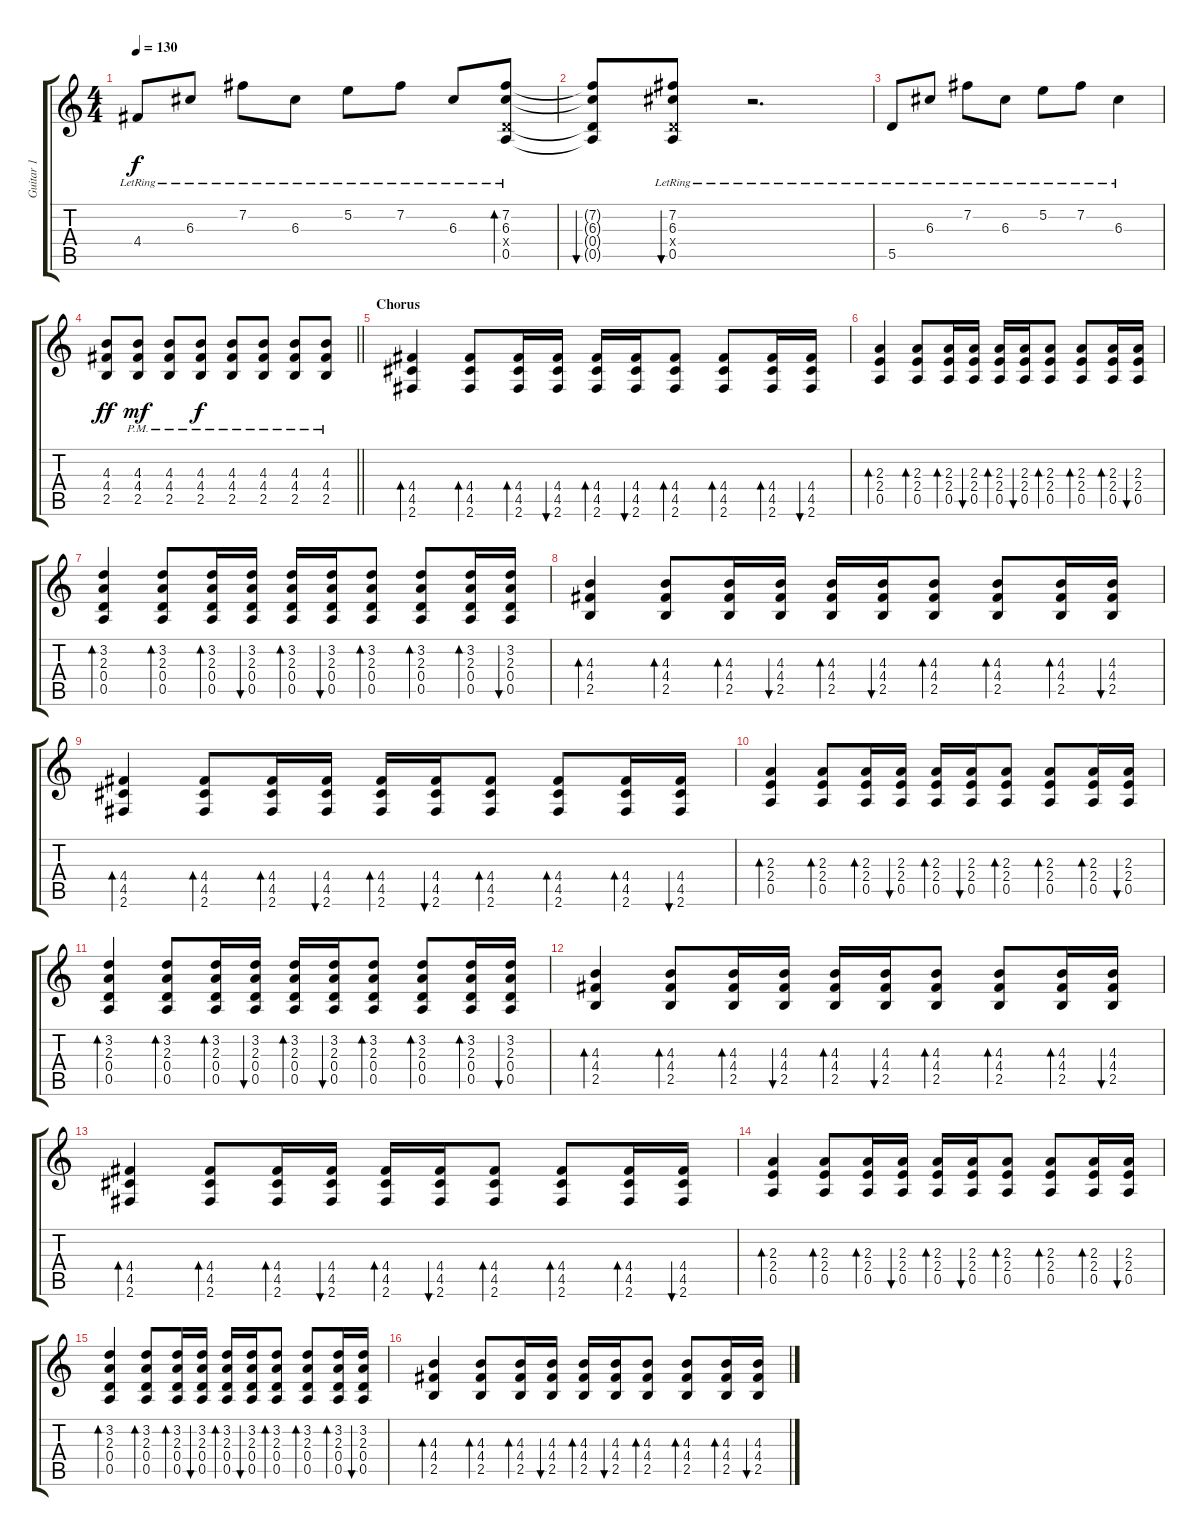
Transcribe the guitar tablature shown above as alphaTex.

\track ("Guitar 1" "Guitar 1") {instrument acousticguitarsteel}
\staff {score tabs}
\tuning (E4 B3 G3 D3 A2 E2) {hide}
\ts (4 4)
\tempo 130
\clef g2
\ks c
4.4{lr}.8{dy f} 6.3{lr}.8 7.2{lr}.8 6.3{lr}.8 5.2{lr}.8 7.2{lr}.8 6.3{lr}.8 (7.2 6.3 0.4{x} 0.5{lr}).8{bd 30} |
(7.2{t} 6.3{t} 0.4{t} 0.5{t}).8{bu 30} (7.2 6.3 0.4{x} 0.5{lr}).8{bu 30} r.2{d} |
5.5{lr}.8 6.3{lr}.8 7.2{lr}.8 6.3{lr}.8 5.2{lr}.8 7.2{lr}.8 6.3{lr}.4 |
\barLineRight lightlight
(4.3 4.4 2.5).8{dy ff} (4.3{pm} 4.4{pm} 2.5{pm}).8{dy mf} (4.3{pm} 4.4{pm} 2.5{pm}).8 (4.3{pm} 4.4{pm} 2.5{pm}).8{dy f} (4.3{pm} 4.4{pm} 2.5{pm}).8 (4.3{pm} 4.4{pm} 2.5).8 (4.3{pm} 4.4 2.5).8 (4.3{pm} 4.4 2.5).8 |
\section ("" "Chorus")
(4.4 4.5 2.6).4{bd 30} (4.4 4.5 2.6).8{bd 30} (4.4 4.5 2.6).16{bd 30} (4.4 4.5 2.6).16{bu 30} (4.4 4.5 2.6).16{bd 30} (4.4 4.5 2.6).16{bu 30} (4.4 4.5 2.6).8{bd 30} (4.4 4.5 2.6).8{bd 30} (4.4 4.5 2.6).16{bd 30} (4.4 4.5 2.6).16{bu 30} |
(2.3 2.4 0.5).4{bd 30} (2.3 2.4 0.5).8{bd 30} (2.3 2.4 0.5).16{bd 30} (2.3 2.4 0.5).16{bu 30} (2.3 2.4 0.5).16{bd 30} (2.3 2.4 0.5).16{bu 30} (2.3 2.4 0.5).8{bd 30} (2.3 2.4 0.5).8{bd 30} (2.3 2.4 0.5).16{bd 30} (2.3 2.4 0.5).16{bu 30} |
(3.2 2.3 0.4 0.5).4{bd 30} (3.2 2.3 0.4 0.5).8{bd 30} (3.2 2.3 0.4 0.5).16{bd 30} (3.2 2.3 0.4 0.5).16{bu 30} (3.2 2.3 0.4 0.5).16{bd 30} (3.2 2.3 0.4 0.5).16{bu 30} (3.2 2.3 0.4 0.5).8{bd 30} (3.2 2.3 0.4 0.5).8{bd 30} (3.2 2.3 0.4 0.5).16{bd 30} (3.2 2.3 0.4 0.5).16{bu 30} |
(4.3 4.4 2.5).4{bd 30} (4.3 4.4 2.5).8{bd 30} (4.3 4.4 2.5).16{bd 30} (4.3 4.4 2.5).16{bu 30} (4.3 4.4 2.5).16{bd 30} (4.3 4.4 2.5).16{bu 30} (4.3 4.4 2.5).8{bd 30} (4.3 4.4 2.5).8{bd 30} (4.3 4.4 2.5).16{bd 30} (4.3 4.4 2.5).16{bu 30} |
(4.4 4.5 2.6).4{bd 30} (4.4 4.5 2.6).8{bd 30} (4.4 4.5 2.6).16{bd 30} (4.4 4.5 2.6).16{bu 30} (4.4 4.5 2.6).16{bd 30} (4.4 4.5 2.6).16{bu 30} (4.4 4.5 2.6).8{bd 30} (4.4 4.5 2.6).8{bd 30} (4.4 4.5 2.6).16{bd 30} (4.4 4.5 2.6).16{bu 30} |
(2.3 2.4 0.5).4{bd 30} (2.3 2.4 0.5).8{bd 30} (2.3 2.4 0.5).16{bd 30} (2.3 2.4 0.5).16{bu 30} (2.3 2.4 0.5).16{bd 30} (2.3 2.4 0.5).16{bu 30} (2.3 2.4 0.5).8{bd 30} (2.3 2.4 0.5).8{bd 30} (2.3 2.4 0.5).16{bd 30} (2.3 2.4 0.5).16{bu 30} |
(3.2 2.3 0.4 0.5).4{bd 30} (3.2 2.3 0.4 0.5).8{bd 30} (3.2 2.3 0.4 0.5).16{bd 30} (3.2 2.3 0.4 0.5).16{bu 30} (3.2 2.3 0.4 0.5).16{bd 30} (3.2 2.3 0.4 0.5).16{bu 30} (3.2 2.3 0.4 0.5).8{bd 30} (3.2 2.3 0.4 0.5).8{bd 30} (3.2 2.3 0.4 0.5).16{bd 30} (3.2 2.3 0.4 0.5).16{bu 30} |
(4.3 4.4 2.5).4{bd 30} (4.3 4.4 2.5).8{bd 30} (4.3 4.4 2.5).16{bd 30} (4.3 4.4 2.5).16{bu 30} (4.3 4.4 2.5).16{bd 30} (4.3 4.4 2.5).16{bu 30} (4.3 4.4 2.5).8{bd 30} (4.3 4.4 2.5).8{bd 30} (4.3 4.4 2.5).16{bd 30} (4.3 4.4 2.5).16{bu 30} |
(4.4 4.5 2.6).4{bd 30} (4.4 4.5 2.6).8{bd 30} (4.4 4.5 2.6).16{bd 30} (4.4 4.5 2.6).16{bu 30} (4.4 4.5 2.6).16{bd 30} (4.4 4.5 2.6).16{bu 30} (4.4 4.5 2.6).8{bd 30} (4.4 4.5 2.6).8{bd 30} (4.4 4.5 2.6).16{bd 30} (4.4 4.5 2.6).16{bu 30} |
(2.3 2.4 0.5).4{bd 30} (2.3 2.4 0.5).8{bd 30} (2.3 2.4 0.5).16{bd 30} (2.3 2.4 0.5).16{bu 30} (2.3 2.4 0.5).16{bd 30} (2.3 2.4 0.5).16{bu 30} (2.3 2.4 0.5).8{bd 30} (2.3 2.4 0.5).8{bd 30} (2.3 2.4 0.5).16{bd 30} (2.3 2.4 0.5).16{bu 30} |
(3.2 2.3 0.4 0.5).4{bd 30} (3.2 2.3 0.4 0.5).8{bd 30} (3.2 2.3 0.4 0.5).16{bd 30} (3.2 2.3 0.4 0.5).16{bu 30} (3.2 2.3 0.4 0.5).16{bd 30} (3.2 2.3 0.4 0.5).16{bu 30} (3.2 2.3 0.4 0.5).8{bd 30} (3.2 2.3 0.4 0.5).8{bd 30} (3.2 2.3 0.4 0.5).16{bd 30} (3.2 2.3 0.4 0.5).16{bu 30} |
(4.3 4.4 2.5).4{bd 30} (4.3 4.4 2.5).8{bd 30} (4.3 4.4 2.5).16{bd 30} (4.3 4.4 2.5).16{bu 30} (4.3 4.4 2.5).16{bd 30} (4.3 4.4 2.5).16{bu 30} (4.3 4.4 2.5).8{bd 30} (4.3 4.4 2.5).8{bd 30} (4.3 4.4 2.5).16{bd 30} (4.3 4.4 2.5).16{bu 30}
